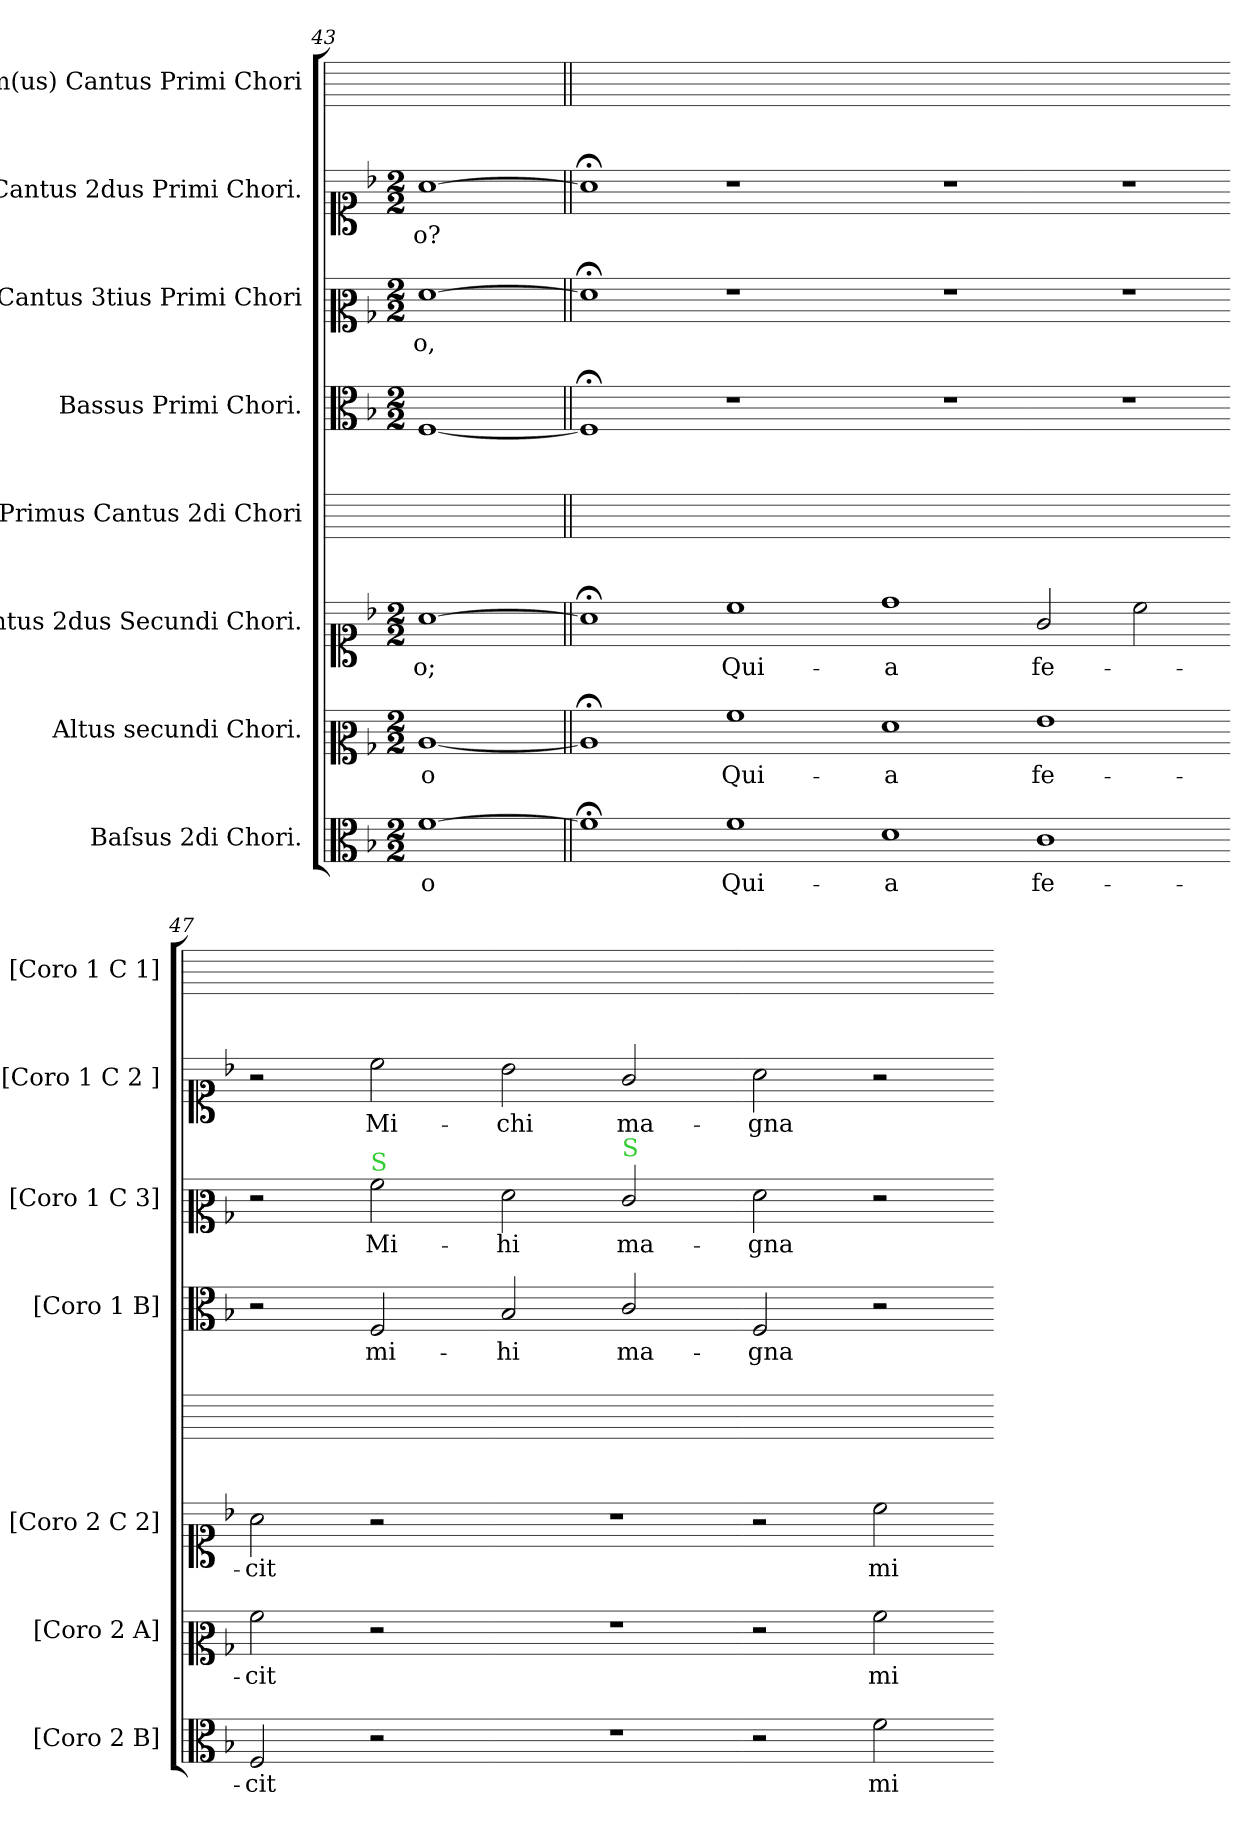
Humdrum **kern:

**kern	**text	**kern	**text	**kern	**text	**kern	**kern	**text	**kern	**text	**kern	**text	**kern
*part8	*part8	*part7	*part7	*part6	*part6	*part5	*part4	*part4	*part3	*part3	*part2	*part2	*part1
*staff8	*staff8	*staff7	*staff7	*staff6	*staff6	*staff5	*staff4	*staff4	*staff3	*staff3	*staff2	*staff2	*staff1
*I"Baſsus 2di Chori.	*	*I"Altus secundi Chori.	*	*I"Cantus 2dus Secundi Chori.	*	*I"Primus Cantus 2di Chori	*I"Bassus Primi Chori.	*	*I"Cantus 3tius Primi Chori	*	*I"Cantus 2dus Primi Chori.	*	*I"Im(us) Cantus Primi Chori
*I'[Coro 2 B]	*	*I'[Coro 2 A]	*	*I'[Coro 2 C 2]	*	*	*I'[Coro 1 B]	*	*I'[Coro 1 C 3]	*	*I'[Coro 1 C 2 ]	*	*I'[Coro 1 C 1]
*clefC3	*	*clefC2	*	*clefC1	*	*	*clefC3	*	*clefC2	*	*clefC1	*	*
*k[b-]	*	*k[b-]	*	*k[b-]	*	*	*k[b-]	*	*k[b-]	*	*k[b-]	*	*
*F:	*	*F:	*	*F:	*	*	*F:	*	*F:	*	*F:	*	*
*M2/2	*	*M2/2	*	*M2/2	*	*	*M2/2	*	*M2/2	*	*M2/2	*	*
=43	=43	=43	=43	=43	=43	=43	=43	=43	=43	=43	=43	=43	=43
[1f	-o	[1c	-o	[1a	-o;	1ryy	[1F	.	[1f	-o,	[1a	-o?	1ryy
=44||	=44||	=44||	=44||	=44||	=44||	=44||	=44||	=44||	=44||	=44||	=44||	=44||	=44||
1f;<;]	.	1c;<;]	.	1a;<;]	.	1ryy	1F;<;]	.	1f;<;]	.	1a;<;]	.	1ryy
1f	Qui-	1a	Qui-	1cc	Qui-	1ryy	1r	.	1r	.	1r	.	1ryy
=45-	=45-	=45-	=45-	=45-	=45-	=45-	=45-	=45-	=45-	=45-	=45-	=45-	=45-
1d	-a	1f	-a	1dd	-a	1ryy	1r	.	1r	.	1r	.	1ryy
=46-	=46-	=46-	=46-	=46-	=46-	=46-	=46-	=46-	=46-	=46-	=46-	=46-	=46-
1c	fe-	1g	fe-	2g/	fe-	1ryy	1r	.	1r	.	1r	.	1ryy
.	.	.	.	2cc\	.	.	.	.	.	.	.	.	.
=47-	=47-	=47-	=47-	=47-	=47-	=47-	=47-	=47-	=47-	=47-	=47-	=47-	=47-
2F/	-cit	2a\	-cit	2a\	-cit	1ryy	2r	.	2r	.	2r	.	1ryy
!	!	!	!	!	!	!	!	!	!LO:TX:a:color=limegreen:t=S	!	!	!	!
2r	.	2r	.	2r	.	.	2F/	mi-	2a\	Mi-	2cc\	Mi-	.
=48-	=48-	=48-	=48-	=48-	=48-	=48-	=48-	=48-	=48-	=48-	=48-	=48-	=48-
1r	.	1r	.	1r	.	1ryy	2B-/	-hi	2f\	-hi	2b-\	-chi	1ryy
!	!	!	!	!	!	!	!	!	!LO:TX:a:color=limegreen:t=S	!	!	!	!
.	.	.	.	.	.	.	2c/	ma-	2e/	ma-	2g/	ma-	.
=49-	=49-	=49-	=49-	=49-	=49-	=49-	=49-	=49-	=49-	=49-	=49-	=49-	=49-
2r	.	2r	.	2r	.	1ryy	2F/	-gna	2f\	-gna	2a\	-gna	1ryy
2f\	mi-	2a\	mi-	2cc\	mi-	.	2r	.	2r	.	2r	.	.
=-	=-	=-	=-	=-	=-	=-	=-	=-	=-	=-	=-	=-	=-
*-	*-	*-	*-	*-	*-	*-	*-	*-	*-	*-	*-	*-	*-
